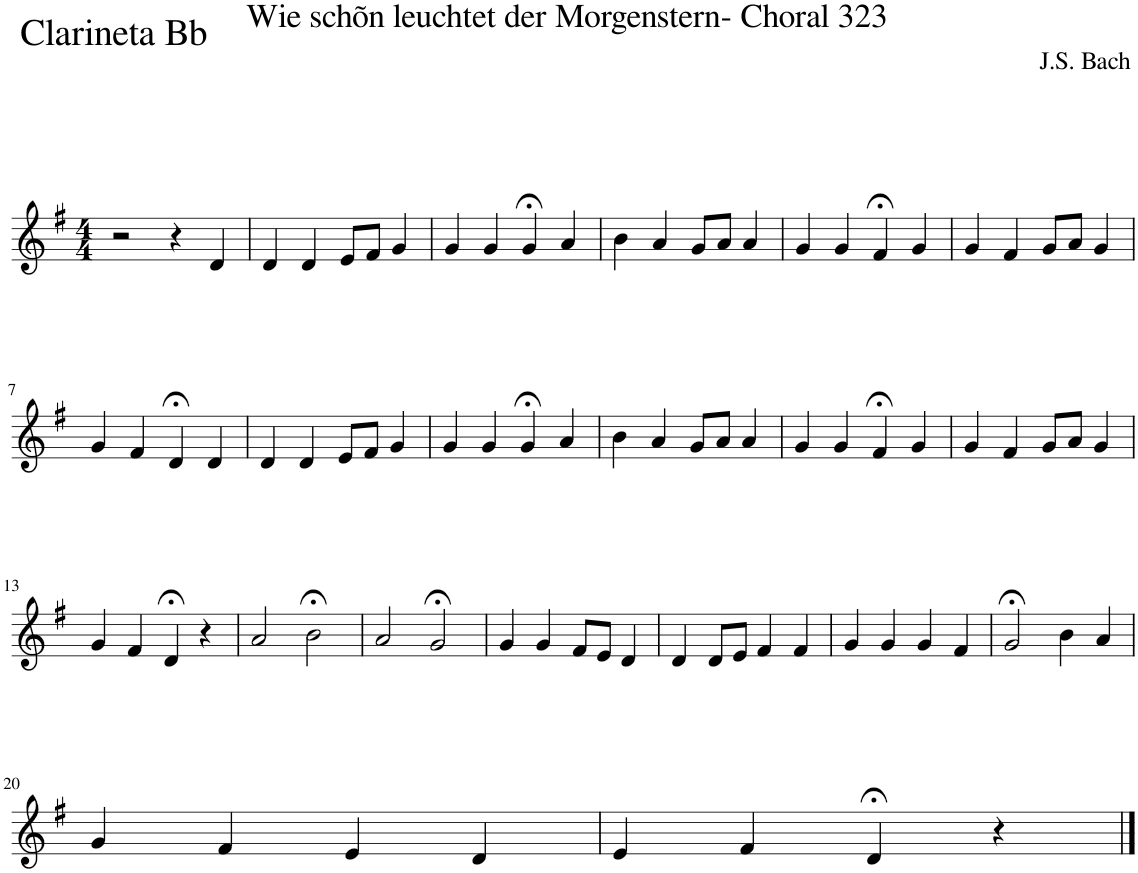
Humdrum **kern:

**kern
*part1
*staff1
*I"Clarineta Bb
*I'Cl. Bb
*clefG2
*Trd1c2
*k[f#]
*M4/4
=1
2r
4r
4d/
=2
4d/
4d/
8e/L
8f#/J
4g/
=3
4g/
4g/
4g;</
4a/
=4
4b\
4a/
8g/L
8a/J
4a/
=5
4g/
4g/
4f#;</
4g/
=6
4g/
4f#/
8g/L
8a/J
4g/
!!LO:LB:g=z
=7
4g/
4f#/
4d;</
4d/
=8
4d/
4d/
8e/L
8f#/J
4g/
=9
4g/
4g/
4g;</
4a/
=10
4b\
4a/
8g/L
8a/J
4a/
=11
4g/
4g/
4f#;</
4g/
=12
4g/
4f#/
8g/L
8a/J
4g/
!!LO:LB:g=z
=13
4g/
4f#/
4d;</
4r
=14
2a/
2b;<\
=15
2a/
2g;</
=16
4g/
4g/
8f#/L
8e/J
4d/
=17
4d/
8d/L
8e/J
4f#/
4f#/
=18
4g/
4g/
4g/
4f#/
=19
2g;</
4b\
4a/
!!LO:LB:g=z
=20
4g/
4f#/
4e/
4d/
=21
4e/
4f#/
4d;</
4r
==
*-
